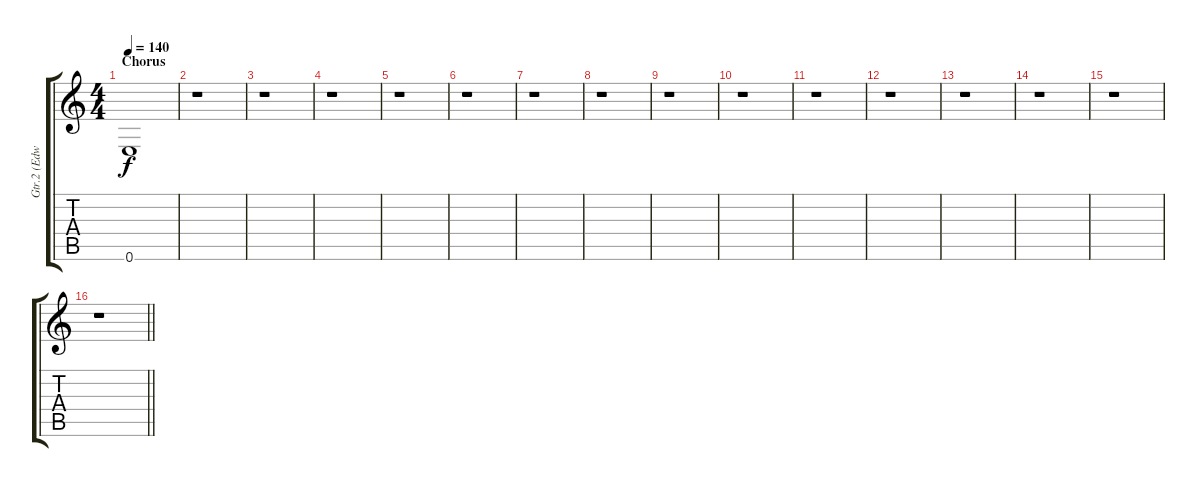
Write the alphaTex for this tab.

\track ("Gtr.2 (Edward O'Brien)" "Gtr.2 (Edw") {instrument electricguitarjazz}
\staff {score tabs}
\tuning (E4 B3 G3 D3 A2 E2) {hide}
\ts (4 4)
\section ("" "Chorus")
\tempo 140
\clef g2
\ks c
0.6{t}.1{dy f} |
r.1 |
r.1 |
r.1 |
r.1 |
r.1 |
r.1 |
r.1 |
r.1 |
r.1 |
r.1 |
r.1 |
r.1 |
r.1 |
r.1 |
\barLineRight lightlight
r.1
